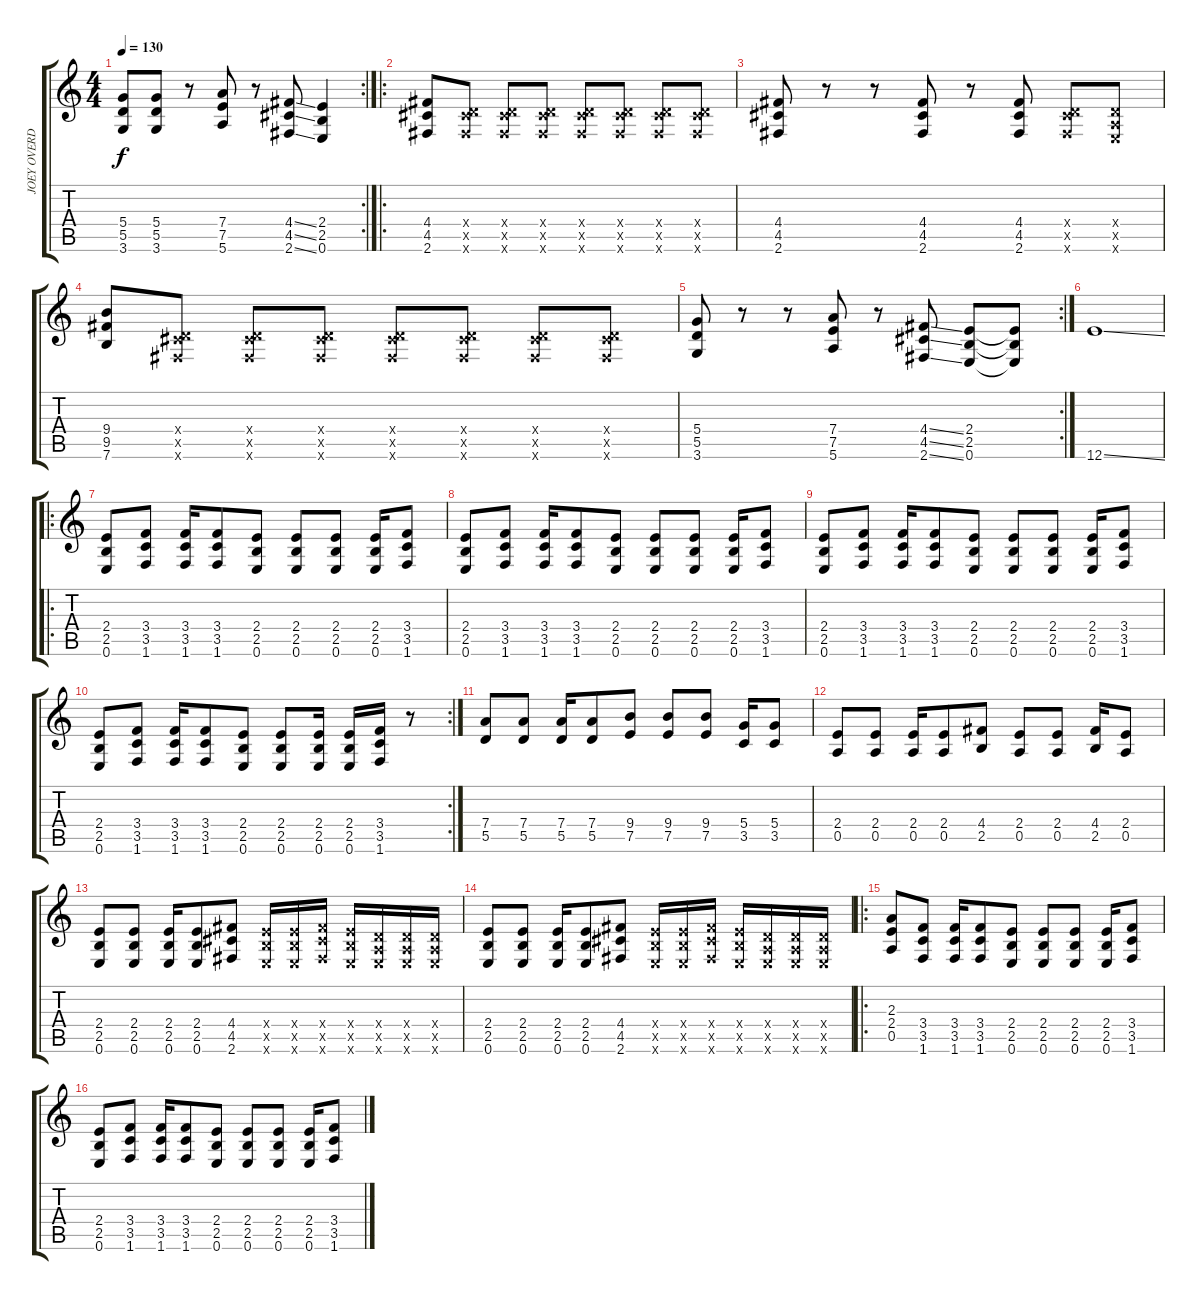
\track ("JOEY OVERDRIVE" "JOEY OVERD") {instrument overdrivenguitar}
\staff {score tabs}
\tuning (E4 B3 G3 D3 A2 E2) {hide}
\rc 2
\ts (4 4)
\tempo 130
\clef g2
\ks c
(5.4 5.5 3.6).8{dy f} (5.4 5.5 3.6).8 r.8 (7.4 7.5 5.6).8 r.8 (4.4{ss} 4.5{ss} 2.6{ss}).8 (2.4 2.5 0.6).4 |
\ro
(4.4 4.5 2.6).8 (0.4{x} 4.5{x} 2.6{x}).8 (0.4{x} 4.5{x} 2.6{x}).8 (0.4{x} 4.5{x} 2.6{x}).8 (0.4{x} 4.5{x} 2.6{x}).8 (0.4{x} 4.5{x} 2.6{x}).8 (0.4{x} 4.5{x} 2.6{x}).8 (0.4{x} 4.5{x} 2.6{x}).8 |
(4.4 4.5 2.6).8 r.8 r.8 (4.4 4.5 2.6).8 r.8 (4.4 4.5 2.6).8 (0.4{x} 4.5{x} 2.6{x}).8 (0.4{x} 0.5{x} 0.6{x}).8 |
(9.4 9.5 7.6).8 (0.4{x} 4.5{x} 2.6{x}).8 (0.4{x} 4.5{x} 2.6{x}).8 (0.4{x} 4.5{x} 2.6{x}).8 (0.4{x} 4.5{x} 2.6{x}).8 (0.4{x} 4.5{x} 2.6{x}).8 (0.4{x} 4.5{x} 2.6{x}).8 (0.4{x} 4.5{x} 2.6{x}).8 |
\rc 2
(5.4 5.5 3.6).8 r.8 r.8 (7.4 7.5 5.6).8 r.8 (4.4{ss} 4.5{ss} 2.6{ss}).8 (2.4 2.5 0.6).8 (2.4{t} 2.5{t} 0.6{t}).8 |
12.6{ss}.1 |
\ro
(2.4 2.5 0.6).8 (3.4 3.5 1.6).8 (3.4 3.5 1.6).16 (3.4 3.5 1.6).8 (2.4 2.5 0.6).8 (2.4 2.5 0.6).8 (2.4 2.5 0.6).8 (2.4 2.5 0.6).16 (3.4 3.5 1.6).8 |
(2.4 2.5 0.6).8 (3.4 3.5 1.6).8 (3.4 3.5 1.6).16 (3.4 3.5 1.6).8 (2.4 2.5 0.6).8 (2.4 2.5 0.6).8 (2.4 2.5 0.6).8 (2.4 2.5 0.6).16 (3.4 3.5 1.6).8 |
(2.4 2.5 0.6).8 (3.4 3.5 1.6).8 (3.4 3.5 1.6).16 (3.4 3.5 1.6).8 (2.4 2.5 0.6).8 (2.4 2.5 0.6).8 (2.4 2.5 0.6).8 (2.4 2.5 0.6).16 (3.4 3.5 1.6).8 |
\rc 2
(2.4 2.5 0.6).8 (3.4 3.5 1.6).8 (3.4 3.5 1.6).16 (3.4 3.5 1.6).8 (2.4 2.5 0.6).8 (2.4 2.5 0.6).8 (2.4 2.5 0.6).16 (2.4 2.5 0.6).16 (3.4 3.5 1.6).16 r.8 |
(7.4 5.5).8 (7.4 5.5).8 (7.4 5.5).16 (7.4 5.5).8 (9.4 7.5).8 (9.4 7.5).8 (9.4 7.5).8 (5.4 3.5).16 (5.4 3.5).8 |
(2.4 0.5).8 (2.4 0.5).8 (2.4 0.5).16 (2.4 0.5).8 (4.4 2.5).8 (2.4 0.5).8 (2.4 0.5).8 (4.4 2.5).16 (2.4 0.5).8 |
(2.4 2.5 0.6).8 (2.4 2.5 0.6).8 (2.4 2.5 0.6).16 (2.4 2.5 0.6).8 (4.4 4.5 2.6).8 (2.4{x} 2.5{x} 0.6{x}).16 (2.4{x} 2.5{x} 0.6{x}).16 (4.4{x} 4.5{x} 2.6{x}).16 (2.4{x} 2.5{x} 0.6{x}).16 (0.4{x} 0.5{x} 0.6{x}).16 (0.4{x} 0.5{x} 0.6{x}).16 (0.4{x} 0.5{x} 0.6{x}).16 |
(2.4 2.5 0.6).8 (2.4 2.5 0.6).8 (2.4 2.5 0.6).16 (2.4 2.5 0.6).8 (4.4 4.5 2.6).8 (2.4{x} 2.5{x} 0.6{x}).16 (2.4{x} 2.5{x} 0.6{x}).16 (4.4{x} 4.5{x} 2.6{x}).16 (2.4{x} 2.5{x} 0.6{x}).16 (0.4{x} 0.5{x} 0.6{x}).16 (0.4{x} 0.5{x} 0.6{x}).16 (0.4{x} 0.5{x} 0.6{x}).16 |
\ro
(2.3 2.4 0.5).8 (3.4 3.5 1.6).8 (3.4 3.5 1.6).16 (3.4 3.5 1.6).8 (2.4 2.5 0.6).8 (2.4 2.5 0.6).8 (2.4 2.5 0.6).8 (2.4 2.5 0.6).16 (3.4 3.5 1.6).8 |
(2.4 2.5 0.6).8 (3.4 3.5 1.6).8 (3.4 3.5 1.6).16 (3.4 3.5 1.6).8 (2.4 2.5 0.6).8 (2.4 2.5 0.6).8 (2.4 2.5 0.6).8 (2.4 2.5 0.6).16 (3.4 3.5 1.6).8
